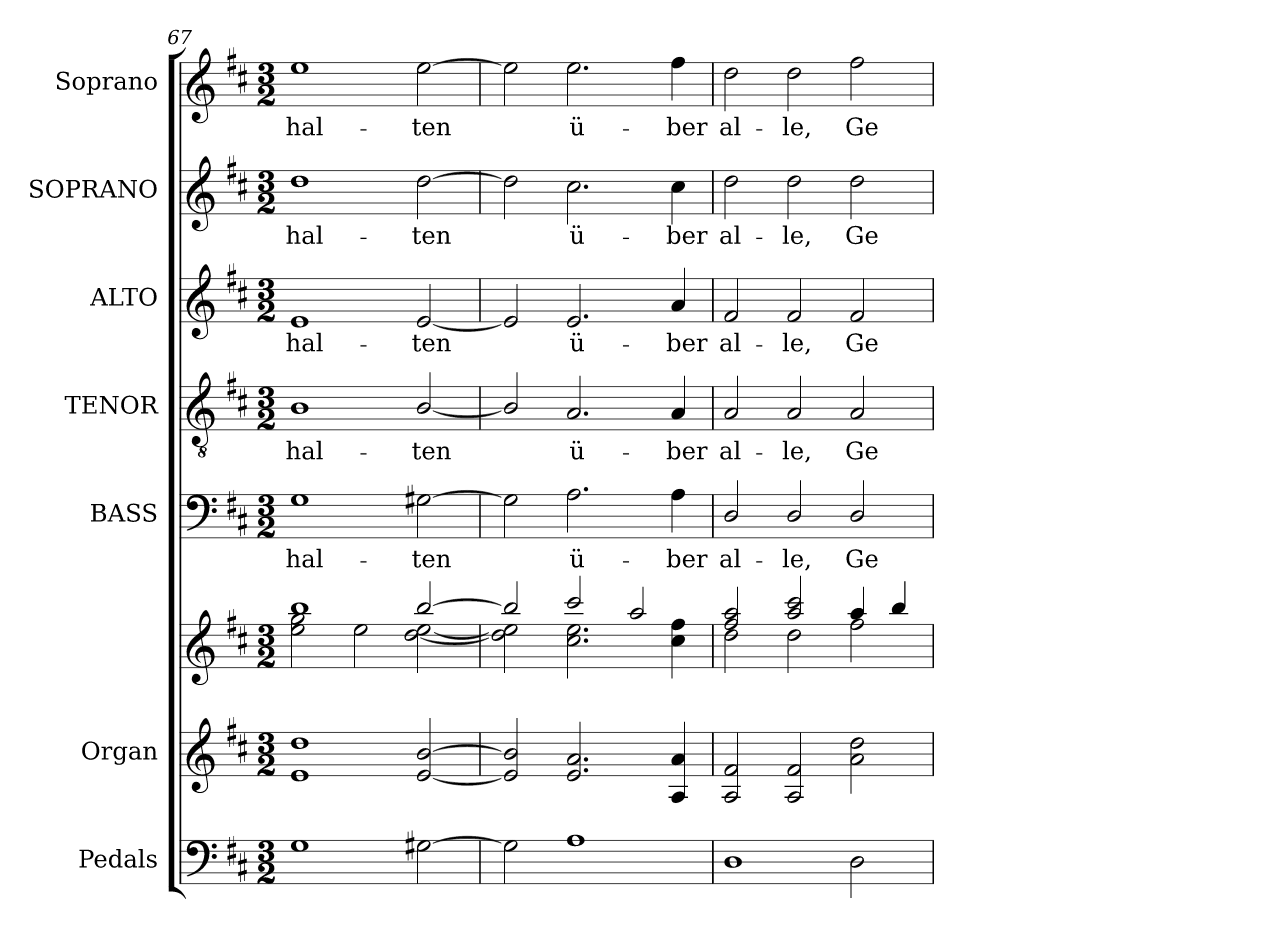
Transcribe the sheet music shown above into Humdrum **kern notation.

**kern	**kern	**kern	**kern	**text	**kern	**text	**kern	**text	**kern	**text	**kern	**text
*part7	*part6	*part6	*part5	*part5	*part4	*part4	*part3	*part3	*part2	*part2	*part1	*part1
*staff8	*staff7	*staff6	*staff5	*staff5	*staff4	*staff4	*staff3	*staff3	*staff2	*staff2	*staff1	*staff1
*I"Pedals	*I"Organ	*	*I"BASS	*	*I"TENOR	*	*I"ALTO	*	*I"SOPRANO	*	*I"Soprano	*
*I'Ped.	*I'Org.	*	*I'B.	*	*I'T.	*	*I'A.	*	*I'S.	*	*I'S.	*
*clefF4	*clefG2	*clefG2	*clefF4	*	*clefGv2	*	*clefG2	*	*clefG2	*	*clefG2	*
*	*	*	*	*	*ITrd7c12	*	*	*	*	*	*	*
*k[f#c#]	*k[f#c#]	*k[f#c#]	*k[f#c#]	*	*k[f#c#]	*	*k[f#c#]	*	*k[f#c#]	*	*k[f#c#]	*
*D:	*D:	*D:	*D:	*	*D:	*	*D:	*	*D:	*	*D:	*
*M3/2	*M3/2	*M3/2	*M3/2	*	*M3/2	*	*M3/2	*	*M3/2	*	*M3/2	*
=67	=67	=67	=67	=67	=67	=67	=67	=67	=67	=67	=67	=67
*	*	*^	*	*	*	*	*	*	*	*	*	*
!	!	!	!	!	!LO:LY:b:color=#000000	!	!	!	!	!	!	!	!
!	!	!	!	!	!	!	!LO:LY:b:color=#000000	!	!	!	!	!	!
!	!	!	!	!	!	!	!	!	!LO:LY:b:color=#000000	!	!	!	!
!	!	!	!	!	!	!	!	!	!	!	!LO:LY:b:color=#000000	!	!
!	!	!	!	!	!	!	!	!	!	!	!	!	!LO:LY:b:color=#000000
1Gi	1ei 1ddi	1bbi	2eei\ 2ggi	1Gi	hal-	1BBi	hal-	1ei	hal-	1ddi	hal-	1eei	hal-
.	.	.	2eei\	.	.	.	.	.	.	.	.	.	.
!	!	!	!	!	!LO:LY:b:color=#000000	!	!	!	!	!	!	!	!
!	!	!	!	!	!	!	!LO:LY:b:color=#000000	!	!	!	!	!	!
!	!	!	!	!	!	!	!	!	!LO:LY:b:color=#000000	!	!	!	!
!	!	!	!	!	!	!	!	!	!	!	!LO:LY:b:color=#000000	!	!
!	!	!	!	!	!	!	!	!	!	!	!	!	!LO:LY:b:color=#000000
[2G#Xi\	[2ei/ [2bi	[2bbi/	[2ddi\ [2eei	[2G#Xi\	-ten	[2BBi/	-ten	[2ei/	-ten	[2ddi\	-ten	[2eei\	-ten
=68	=68	=68	=68	=68	=68	=68	=68	=68	=68	=68	=68	=68	=68
2G#i\]	2ei/] 2bi]	2bbi/]	2ddi\] 2eei]	2G#i\]	.	2BBi/]	.	2ei/]	.	2ddi\]	.	2eei\]	.
!	!	!	!	!	!LO:LY:b:color=#000000	!	!	!	!	!	!	!	!
!	!	!	!	!	!	!	!LO:LY:b:color=#000000	!	!	!	!	!	!
!	!	!	!	!	!	!	!	!	!LO:LY:b:color=#000000	!	!	!	!
!	!	!	!	!	!	!	!	!	!	!	!LO:LY:b:color=#000000	!	!
!	!	!	!	!	!	!	!	!	!	!	!	!	!LO:LY:b:color=#000000
1Ai	2.ei/ 2.ai	2ccc#i/	2.cc#i\ 2.eei	2.Ai\	ü-	2.AAi/	ü-	2.ei/	ü-	2.cc#i\	ü-	2.eei\	ü-
.	.	2aai/	.	.	.	.	.	.	.	.	.	.	.
!	!	!	!	!	!LO:LY:b:color=#000000	!	!	!	!	!	!	!	!
!	!	!	!	!	!	!	!LO:LY:b:color=#000000	!	!	!	!	!	!
!	!	!	!	!	!	!	!	!	!LO:LY:b:color=#000000	!	!	!	!
!	!	!	!	!	!	!	!	!	!	!	!LO:LY:b:color=#000000	!	!
!	!	!	!	!	!	!	!	!	!	!	!	!	!LO:LY:b:color=#000000
.	4Ai/ 4ai	.	4cc#i\ 4ff#i	4Ai\	-ber	4AAi/	-ber	4ai/	-ber	4cc#i\	-ber	4ff#i\	-ber
=69	=69	=69	=69	=69	=69	=69	=69	=69	=69	=69	=69	=69	=69
!	!	!	!	!	!LO:LY:b:color=#000000	!	!	!	!	!	!	!	!
!	!	!	!	!	!	!	!LO:LY:b:color=#000000	!	!	!	!	!	!
!	!	!	!	!	!	!	!	!	!LO:LY:b:color=#000000	!	!	!	!
!	!	!	!	!	!	!	!	!	!	!	!LO:LY:b:color=#000000	!	!
!	!	!	!	!	!	!	!	!	!	!	!	!	!LO:LY:b:color=#000000
1Di	2Ai/ 2f#i	2ff#i/ 2aai	2ddi\	2Di/	al-	2AAi/	al-	2f#i/	al-	2ddi\	al-	2ddi\	al-
!	!	!	!	!	!LO:LY:b:color=#000000	!	!	!	!	!	!	!	!
!	!	!	!	!	!	!	!LO:LY:b:color=#000000	!	!	!	!	!	!
!	!	!	!	!	!	!	!	!	!LO:LY:b:color=#000000	!	!	!	!
!	!	!	!	!	!	!	!	!	!	!	!LO:LY:b:color=#000000	!	!
!	!	!	!	!	!	!	!	!	!	!	!	!	!LO:LY:b:color=#000000
.	2Ai/ 2f#i	2aai/ 2ccc#i	2ddi\	2Di/	-le,	2AAi/	-le,	2f#i/	-le,	2ddi\	-le,	2ddi\	-le,
!	!	!	!	!	!LO:LY:b:color=#000000	!	!	!	!	!	!	!	!
!	!	!	!	!	!	!	!LO:LY:b:color=#000000	!	!	!	!	!	!
!	!	!	!	!	!	!	!	!	!LO:LY:b:color=#000000	!	!	!	!
!	!	!	!	!	!	!	!	!	!	!	!LO:LY:b:color=#000000	!	!
!	!	!	!	!	!	!	!	!	!	!	!	!	!LO:LY:b:color=#000000
2Di\	2ai\ 2ddi	4aai/	2ff#i\	2Di/	Ge-	2AAi/	Ge-	2f#i/	Ge-	2ddi\	Ge-	2ff#i\	Ge-
.	.	4bbi/	.	.	.	.	.	.	.	.	.	.	.
*	*	*v	*v	*	*	*	*	*	*	*	*	*	*
=	=	=	=	=	=	=	=	=	=	=	=	=
*-	*-	*-	*-	*-	*-	*-	*-	*-	*-	*-	*-	*-
